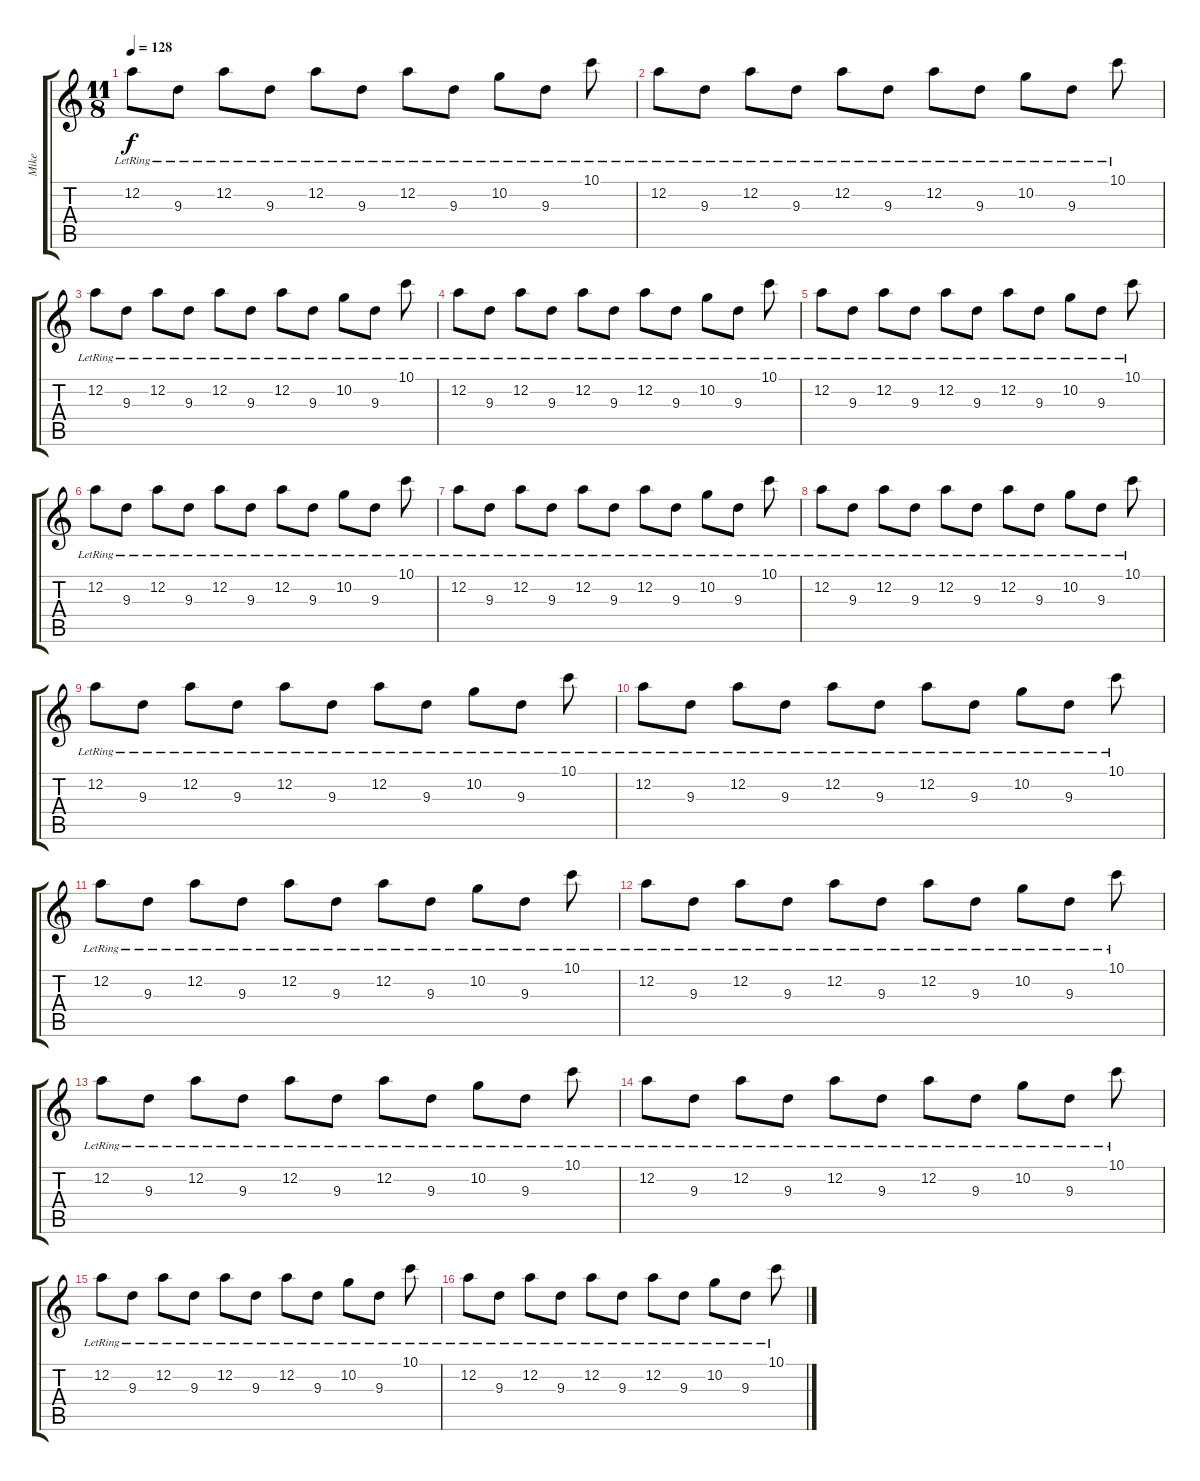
\track ("Mike" "Mike") {instrument electricguitarclean}
\staff {score tabs}
\tuning (D4 A3 F3 C3 G2 C2) {hide}
\ts (11 8)
\tempo 128
\clef g2
\ks c
12.2{lr}.8{dy f} 9.3{lr}.8 12.2{lr}.8 9.3{lr}.8 12.2{lr}.8 9.3{lr}.8 12.2{lr}.8 9.3{lr}.8 10.2{lr}.8 9.3{lr}.8 10.1{lr}.8 |
12.2{lr}.8 9.3{lr}.8 12.2{lr}.8 9.3{lr}.8 12.2{lr}.8 9.3{lr}.8 12.2{lr}.8 9.3{lr}.8 10.2{lr}.8 9.3{lr}.8 10.1{lr}.8 |
12.2{lr}.8 9.3{lr}.8 12.2{lr}.8 9.3{lr}.8 12.2{lr}.8 9.3{lr}.8 12.2{lr}.8 9.3{lr}.8 10.2{lr}.8 9.3{lr}.8 10.1{lr}.8 |
12.2{lr}.8 9.3{lr}.8 12.2{lr}.8 9.3{lr}.8 12.2{lr}.8 9.3{lr}.8 12.2{lr}.8 9.3{lr}.8 10.2{lr}.8 9.3{lr}.8 10.1{lr}.8 |
12.2{lr}.8 9.3{lr}.8 12.2{lr}.8 9.3{lr}.8 12.2{lr}.8 9.3{lr}.8 12.2{lr}.8 9.3{lr}.8 10.2{lr}.8 9.3{lr}.8 10.1{lr}.8 |
12.2{lr}.8 9.3{lr}.8 12.2{lr}.8 9.3{lr}.8 12.2{lr}.8 9.3{lr}.8 12.2{lr}.8 9.3{lr}.8 10.2{lr}.8 9.3{lr}.8 10.1{lr}.8 |
12.2{lr}.8 9.3{lr}.8 12.2{lr}.8 9.3{lr}.8 12.2{lr}.8 9.3{lr}.8 12.2{lr}.8 9.3{lr}.8 10.2{lr}.8 9.3{lr}.8 10.1{lr}.8 |
12.2{lr}.8 9.3{lr}.8 12.2{lr}.8 9.3{lr}.8 12.2{lr}.8 9.3{lr}.8 12.2{lr}.8 9.3{lr}.8 10.2{lr}.8 9.3{lr}.8 10.1{lr}.8 |
12.2{lr}.8 9.3{lr}.8 12.2{lr}.8 9.3{lr}.8 12.2{lr}.8 9.3{lr}.8 12.2{lr}.8 9.3{lr}.8 10.2{lr}.8 9.3{lr}.8 10.1{lr}.8 |
12.2{lr}.8 9.3{lr}.8 12.2{lr}.8 9.3{lr}.8 12.2{lr}.8 9.3{lr}.8 12.2{lr}.8 9.3{lr}.8 10.2{lr}.8 9.3{lr}.8 10.1{lr}.8 |
12.2{lr}.8 9.3{lr}.8 12.2{lr}.8 9.3{lr}.8 12.2{lr}.8 9.3{lr}.8 12.2{lr}.8 9.3{lr}.8 10.2{lr}.8 9.3{lr}.8 10.1{lr}.8 |
12.2{lr}.8 9.3{lr}.8 12.2{lr}.8 9.3{lr}.8 12.2{lr}.8 9.3{lr}.8 12.2{lr}.8 9.3{lr}.8 10.2{lr}.8 9.3{lr}.8 10.1{lr}.8 |
12.2{lr}.8 9.3{lr}.8 12.2{lr}.8 9.3{lr}.8 12.2{lr}.8 9.3{lr}.8 12.2{lr}.8 9.3{lr}.8 10.2{lr}.8 9.3{lr}.8 10.1{lr}.8 |
12.2{lr}.8 9.3{lr}.8 12.2{lr}.8 9.3{lr}.8 12.2{lr}.8 9.3{lr}.8 12.2{lr}.8 9.3{lr}.8 10.2{lr}.8 9.3{lr}.8 10.1{lr}.8 |
12.2{lr}.8 9.3{lr}.8 12.2{lr}.8 9.3{lr}.8 12.2{lr}.8 9.3{lr}.8 12.2{lr}.8 9.3{lr}.8 10.2{lr}.8 9.3{lr}.8 10.1{lr}.8 |
12.2{lr}.8 9.3{lr}.8 12.2{lr}.8 9.3{lr}.8 12.2{lr}.8 9.3{lr}.8 12.2{lr}.8 9.3{lr}.8 10.2{lr}.8 9.3{lr}.8 10.1{lr}.8
